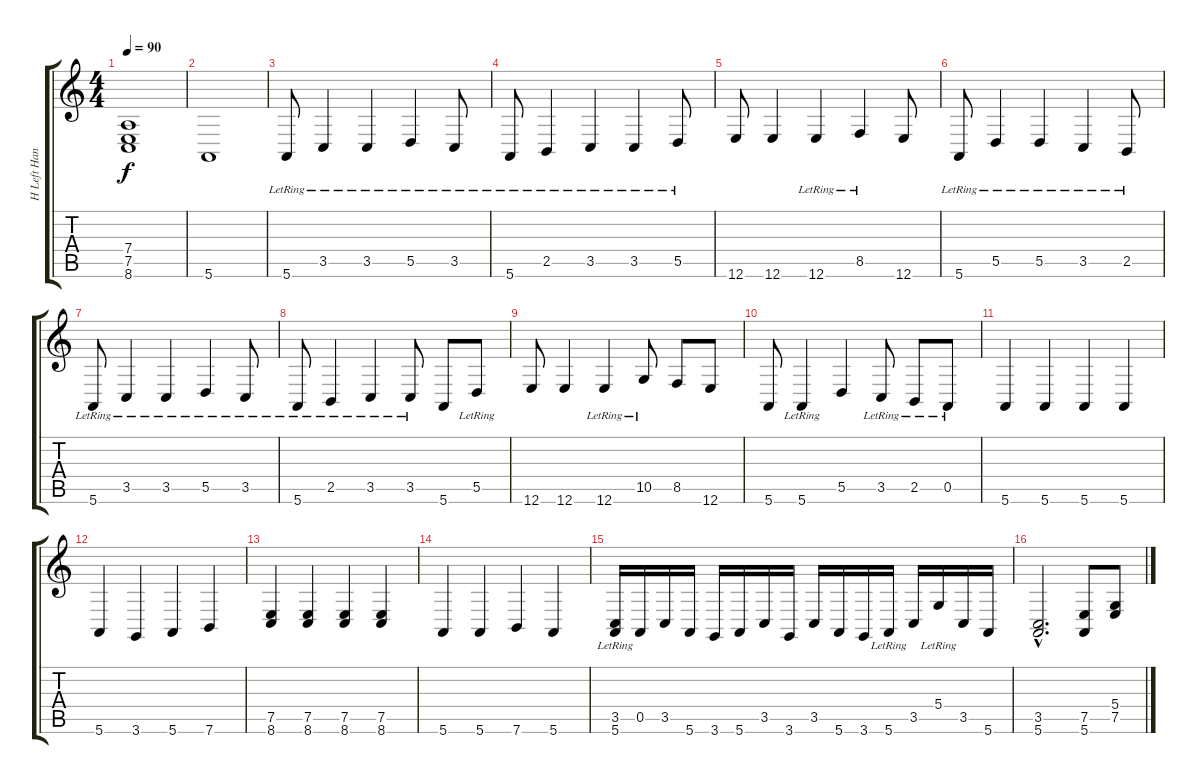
\track ("H Left Hand" "H Left Han") {instrument harpsichord}
\staff {score tabs}
\tuning (E4 B3 G3 D3 A2 E2) {hide}
\ts (4 4)
\tempo 90
\clef g2
\ks c
(7.4 7.5 8.6).1{dy f} |
5.6.1 |
5.6{lr}.8 3.5{lr}.4 3.5{lr}.4 5.5{lr}.4 3.5{lr}.8 |
5.6{lr}.8 2.5{lr}.4 3.5{lr}.4 3.5{lr}.4 5.5{lr}.8 |
12.6.8 12.6.4 12.6{lr}.4 8.5{lr}.4 12.6.8 |
5.6{lr}.8 5.5{lr}.4 5.5{lr}.4 3.5{lr}.4 2.5{lr}.8 |
5.6{lr}.8 3.5{lr}.4 3.5{lr}.4 5.5{lr}.4 3.5{lr}.8 |
5.6{lr}.8 2.5{lr}.4 3.5{lr}.4 3.5{lr}.8 5.6.8 5.5{lr}.8 |
12.6.8 12.6.4 12.6{lr}.4 10.5{lr}.8 8.5.8 12.6.8 |
5.6.8 5.6{lr}.4 5.5.4 3.5{lr}.8 2.5{lr}.8 0.5{lr}.8 |
5.6.4 5.6.4 5.6.4 5.6.4 |
5.6.4 3.6.4 5.6.4 7.6.4 |
(7.5 8.6).4 (7.5 8.6).4 (7.5 8.6).4 (7.5 8.6).4 |
5.6.4 5.6.4 7.6.4 5.6.4 |
(3.5 5.6{lr}).16 0.5.16 3.5.16 5.6.16 3.6.16 5.6.16 3.5.16 3.6.16 3.5.16 5.6.16 3.6.16 5.6{lr}.16 3.5.16 5.4{lr}.16 3.5.16 5.6.16 |
(3.5{hac} 5.6{hac}).2{d} (7.5 5.6).8 (5.4 7.5).8
